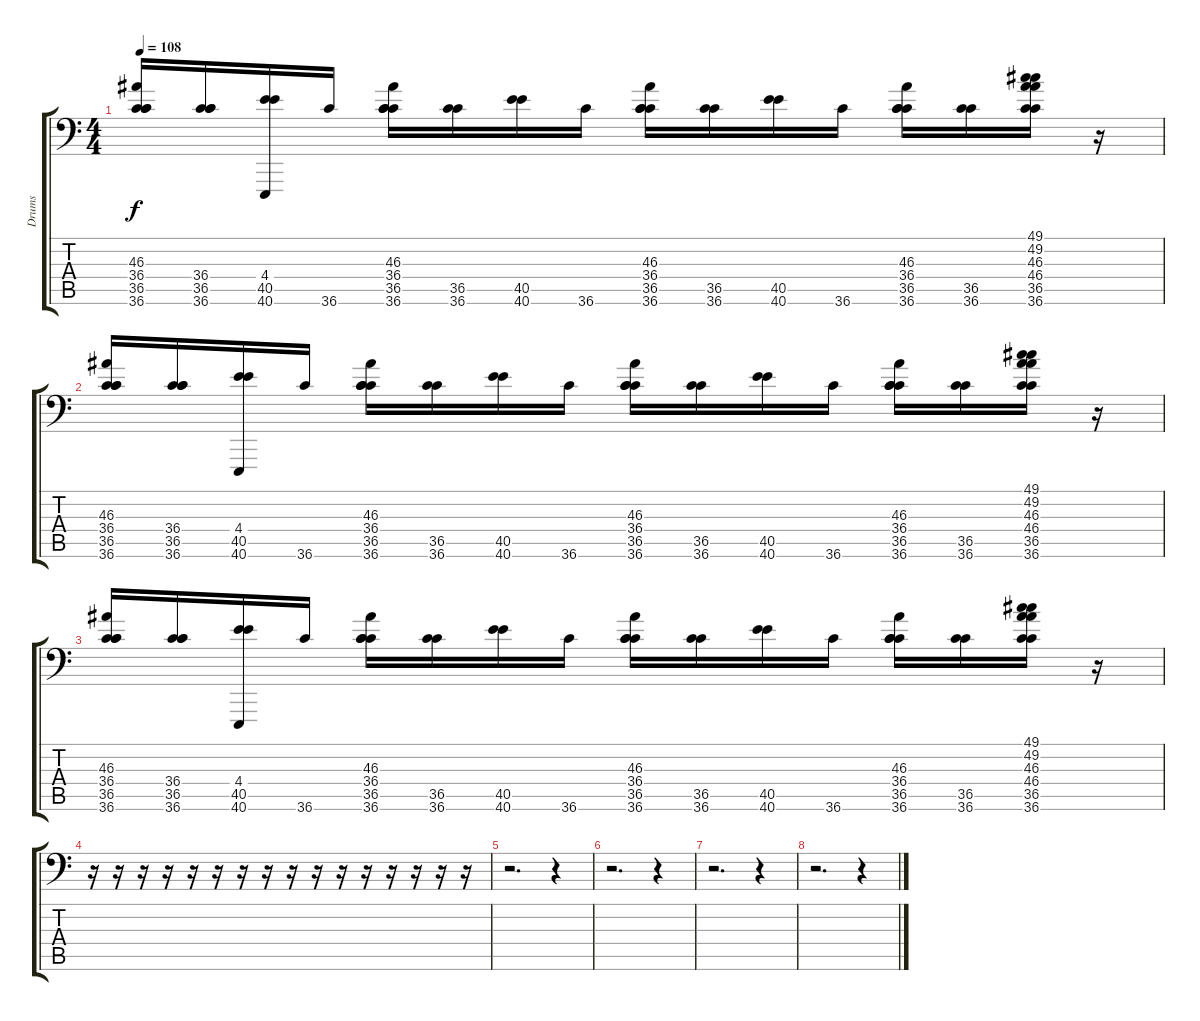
\track ("Drums" "Drums") {instrument acousticgrandpiano}
\staff {score tabs}
\tuning (C-1 C-1 C-1 C-1 C-1 C-1) {hide}
\ts (4 4)
\tempo 108
\clef f4
\ks c
(46.3 36.4 36.5 36.6).16{dy f} (36.4 36.5 36.6).16 (4.4 40.5 40.6).16 36.6.16 (46.3 36.4 36.5 36.6).16 (36.5 36.6).16 (40.5 40.6).16 36.6.16 (46.3 36.4 36.5 36.6).16 (36.5 36.6).16 (40.5 40.6).16 36.6.16 (46.3 36.4 36.5 36.6).16 (36.5 36.6).16 (49.1 49.2 46.3 46.4 36.5 36.6).16 r.16 |
(46.3 36.4 36.5 36.6).16 (36.4 36.5 36.6).16 (4.4 40.5 40.6).16 36.6.16 (46.3 36.4 36.5 36.6).16 (36.5 36.6).16 (40.5 40.6).16 36.6.16 (46.3 36.4 36.5 36.6).16 (36.5 36.6).16 (40.5 40.6).16 36.6.16 (46.3 36.4 36.5 36.6).16 (36.5 36.6).16 (49.1 49.2 46.3 46.4 36.5 36.6).16 r.16 |
(46.3 36.4 36.5 36.6).16 (36.4 36.5 36.6).16 (4.4 40.5 40.6).16 36.6.16 (46.3 36.4 36.5 36.6).16 (36.5 36.6).16 (40.5 40.6).16 36.6.16 (46.3 36.4 36.5 36.6).16 (36.5 36.6).16 (40.5 40.6).16 36.6.16 (46.3 36.4 36.5 36.6).16 (36.5 36.6).16 (49.1 49.2 46.3 46.4 36.5 36.6).16 r.16 |
r.16 r.16 r.16 r.16 r.16 r.16 r.16 r.16 r.16 r.16 r.16 r.16 r.16 r.16 r.16 r.16 |
r.2{d} r.4 |
r.2{d} r.4 |
r.2{d} r.4 |
r.2{d} r.4
